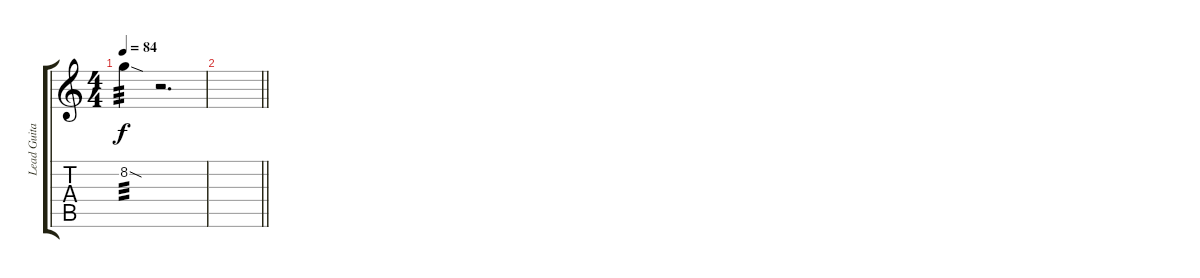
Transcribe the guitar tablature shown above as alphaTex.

\track ("Lead Guitar" "Lead Guita") {instrument acousticguitarnylon}
\staff {score tabs}
\tuning (E4 B3 G3 D3 A2 E2) {hide}
\ts (4 4)
\tempo 84
\clef g2
\ks c
8.2{sod}.4{tp 3 dy f} r.2{d} |
\barLineRight lightlight
